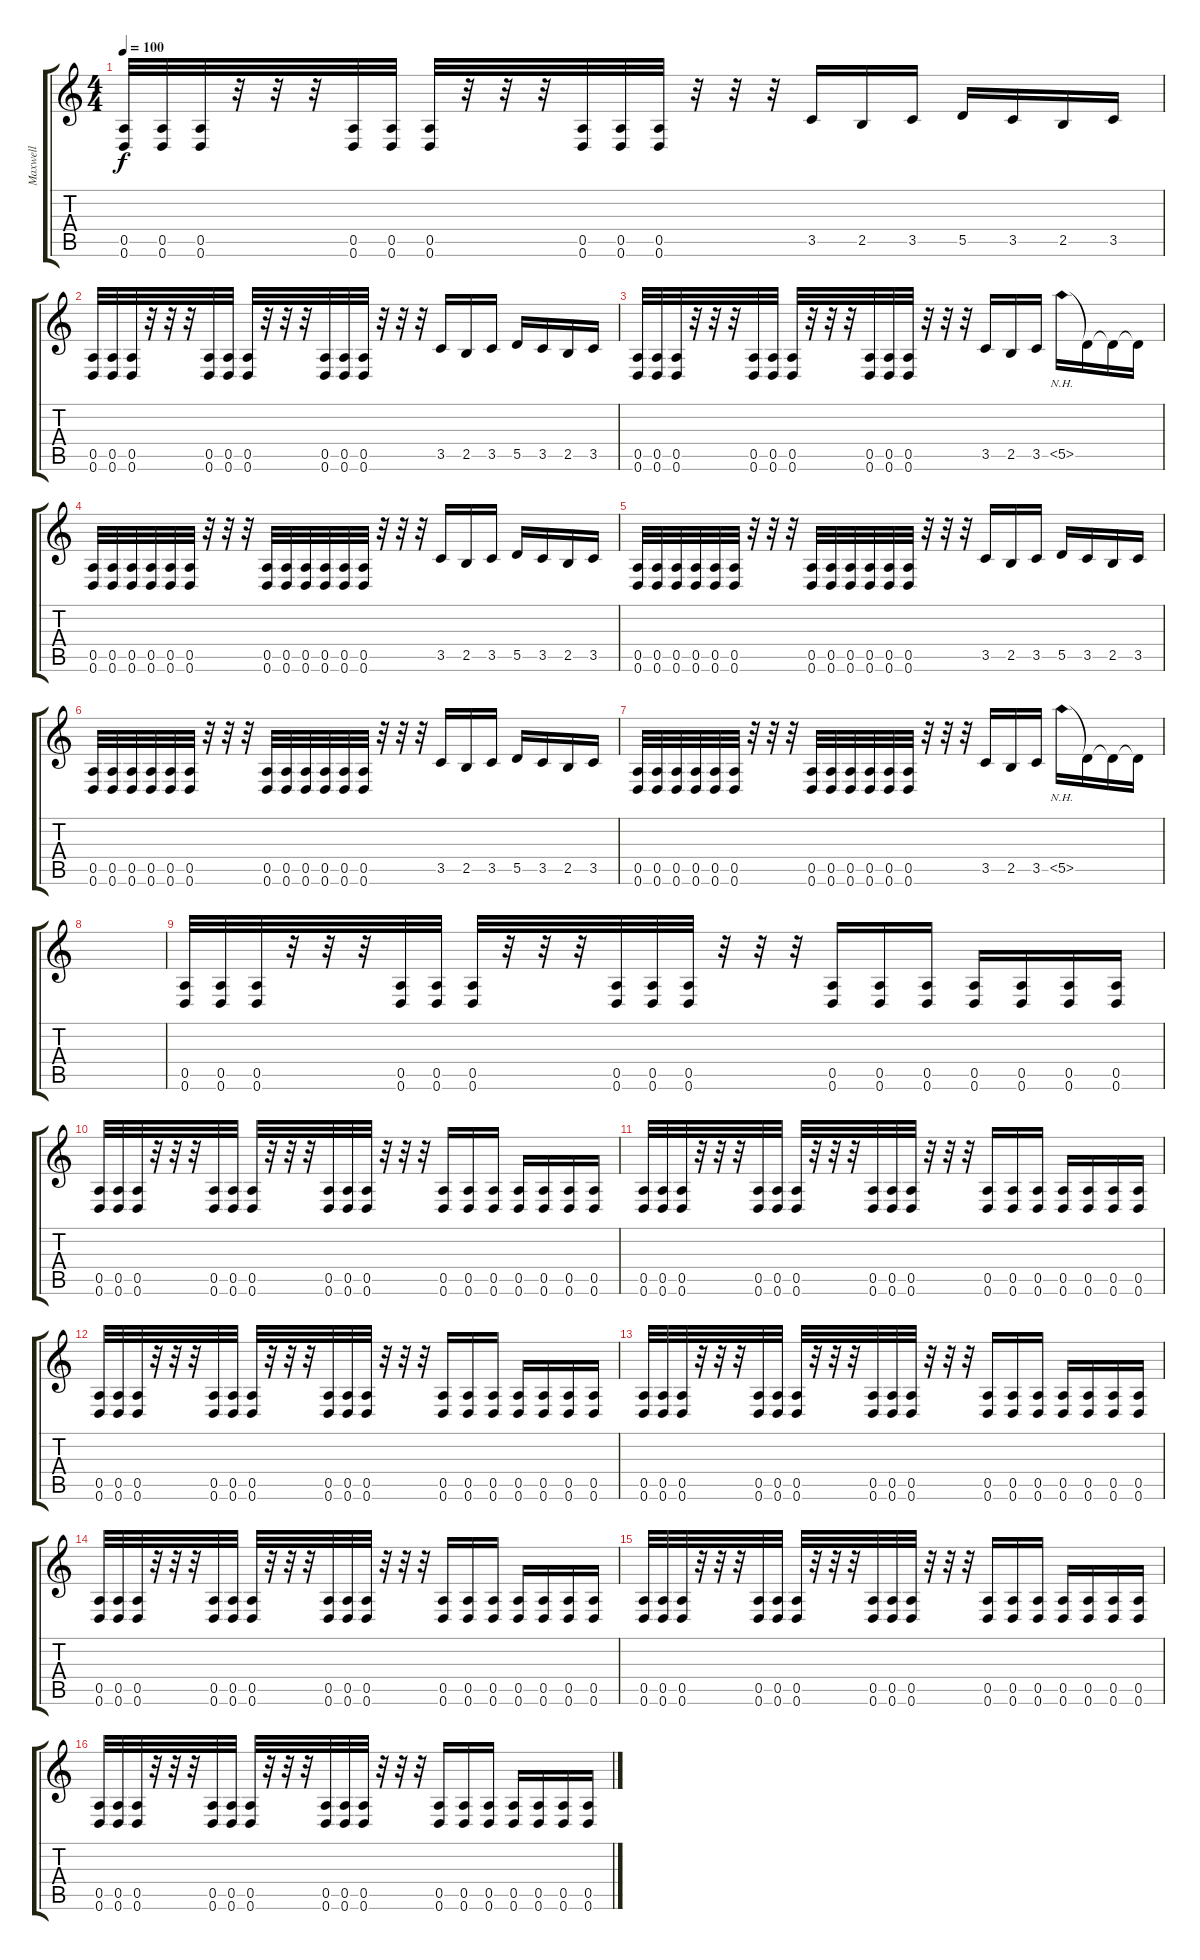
\track ("Maxwell" "Maxwell") {instrument distortionguitar}
\staff {score tabs}
\tuning (E4 B3 G3 D3 A2 D2) {hide}
\ts (4 4)
\tempo 100
\clef g2
\ks c
(0.5 0.6).32{dy f} (0.5 0.6).32 (0.5 0.6).32 r.32 r.32 r.32 (0.5 0.6).32 (0.5 0.6).32 (0.5 0.6).32 r.32 r.32 r.32 (0.5 0.6).32 (0.5 0.6).32 (0.5 0.6).32 r.32 r.32 r.32 3.5.16 2.5.16 3.5.16 5.5.16 3.5.16 2.5.16 3.5.16 |
(0.5 0.6).32 (0.5 0.6).32 (0.5 0.6).32 r.32 r.32 r.32 (0.5 0.6).32 (0.5 0.6).32 (0.5 0.6).32 r.32 r.32 r.32 (0.5 0.6).32 (0.5 0.6).32 (0.5 0.6).32 r.32 r.32 r.32 3.5.16 2.5.16 3.5.16 5.5.16 3.5.16 2.5.16 3.5.16 |
(0.5 0.6).32 (0.5 0.6).32 (0.5 0.6).32 r.32 r.32 r.32 (0.5 0.6).32 (0.5 0.6).32 (0.5 0.6).32 r.32 r.32 r.32 (0.5 0.6).32 (0.5 0.6).32 (0.5 0.6).32 r.32 r.32 r.32 3.5.16 2.5.16 3.5.16 5.5{nh}.16 5.5{t}.16 5.5{t}.16 5.5{t}.16 |
(0.5 0.6).32 (0.5 0.6).32 (0.5 0.6).32 (0.5 0.6).32 (0.5 0.6).32 (0.5 0.6).32 r.32 r.32 r.32 (0.5 0.6).32 (0.5 0.6).32 (0.5 0.6).32 (0.5 0.6).32 (0.5 0.6).32 (0.5 0.6).32 r.32 r.32 r.32 3.5.16 2.5.16 3.5.16 5.5.16 3.5.16 2.5.16 3.5.16 |
(0.5 0.6).32 (0.5 0.6).32 (0.5 0.6).32 (0.5 0.6).32 (0.5 0.6).32 (0.5 0.6).32 r.32 r.32 r.32 (0.5 0.6).32 (0.5 0.6).32 (0.5 0.6).32 (0.5 0.6).32 (0.5 0.6).32 (0.5 0.6).32 r.32 r.32 r.32 3.5.16 2.5.16 3.5.16 5.5.16 3.5.16 2.5.16 3.5.16 |
(0.5 0.6).32 (0.5 0.6).32 (0.5 0.6).32 (0.5 0.6).32 (0.5 0.6).32 (0.5 0.6).32 r.32 r.32 r.32 (0.5 0.6).32 (0.5 0.6).32 (0.5 0.6).32 (0.5 0.6).32 (0.5 0.6).32 (0.5 0.6).32 r.32 r.32 r.32 3.5.16 2.5.16 3.5.16 5.5.16 3.5.16 2.5.16 3.5.16 |
(0.5 0.6).32 (0.5 0.6).32 (0.5 0.6).32 (0.5 0.6).32 (0.5 0.6).32 (0.5 0.6).32 r.32 r.32 r.32 (0.5 0.6).32 (0.5 0.6).32 (0.5 0.6).32 (0.5 0.6).32 (0.5 0.6).32 (0.5 0.6).32 r.32 r.32 r.32 3.5.16 2.5.16 3.5.16 5.5{nh}.16 5.5{t}.16 5.5{t}.16 5.5{t}.16 |
|
(0.5 0.6).32 (0.5 0.6).32 (0.5 0.6).32 r.32 r.32 r.32 (0.5 0.6).32 (0.5 0.6).32 (0.5 0.6).32 r.32 r.32 r.32 (0.5 0.6).32 (0.5 0.6).32 (0.5 0.6).32 r.32 r.32 r.32 (0.5 0.6).16 (0.5 0.6).16 (0.5 0.6).16 (0.5 0.6).16 (0.5 0.6).16 (0.5 0.6).16 (0.5 0.6).16 |
(0.5 0.6).32 (0.5 0.6).32 (0.5 0.6).32 r.32 r.32 r.32 (0.5 0.6).32 (0.5 0.6).32 (0.5 0.6).32 r.32 r.32 r.32 (0.5 0.6).32 (0.5 0.6).32 (0.5 0.6).32 r.32 r.32 r.32 (0.5 0.6).16 (0.5 0.6).16 (0.5 0.6).16 (0.5 0.6).16 (0.5 0.6).16 (0.5 0.6).16 (0.5 0.6).16 |
(0.5 0.6).32 (0.5 0.6).32 (0.5 0.6).32 r.32 r.32 r.32 (0.5 0.6).32 (0.5 0.6).32 (0.5 0.6).32 r.32 r.32 r.32 (0.5 0.6).32 (0.5 0.6).32 (0.5 0.6).32 r.32 r.32 r.32 (0.5 0.6).16 (0.5 0.6).16 (0.5 0.6).16 (0.5 0.6).16 (0.5 0.6).16 (0.5 0.6).16 (0.5 0.6).16 |
(0.5 0.6).32 (0.5 0.6).32 (0.5 0.6).32 r.32 r.32 r.32 (0.5 0.6).32 (0.5 0.6).32 (0.5 0.6).32 r.32 r.32 r.32 (0.5 0.6).32 (0.5 0.6).32 (0.5 0.6).32 r.32 r.32 r.32 (0.5 0.6).16 (0.5 0.6).16 (0.5 0.6).16 (0.5 0.6).16 (0.5 0.6).16 (0.5 0.6).16 (0.5 0.6).16 |
(0.5 0.6).32 (0.5 0.6).32 (0.5 0.6).32 r.32 r.32 r.32 (0.5 0.6).32 (0.5 0.6).32 (0.5 0.6).32 r.32 r.32 r.32 (0.5 0.6).32 (0.5 0.6).32 (0.5 0.6).32 r.32 r.32 r.32 (0.5 0.6).16 (0.5 0.6).16 (0.5 0.6).16 (0.5 0.6).16 (0.5 0.6).16 (0.5 0.6).16 (0.5 0.6).16 |
(0.5 0.6).32 (0.5 0.6).32 (0.5 0.6).32 r.32 r.32 r.32 (0.5 0.6).32 (0.5 0.6).32 (0.5 0.6).32 r.32 r.32 r.32 (0.5 0.6).32 (0.5 0.6).32 (0.5 0.6).32 r.32 r.32 r.32 (0.5 0.6).16 (0.5 0.6).16 (0.5 0.6).16 (0.5 0.6).16 (0.5 0.6).16 (0.5 0.6).16 (0.5 0.6).16 |
(0.5 0.6).32 (0.5 0.6).32 (0.5 0.6).32 r.32 r.32 r.32 (0.5 0.6).32 (0.5 0.6).32 (0.5 0.6).32 r.32 r.32 r.32 (0.5 0.6).32 (0.5 0.6).32 (0.5 0.6).32 r.32 r.32 r.32 (0.5 0.6).16 (0.5 0.6).16 (0.5 0.6).16 (0.5 0.6).16 (0.5 0.6).16 (0.5 0.6).16 (0.5 0.6).16 |
(0.5 0.6).32 (0.5 0.6).32 (0.5 0.6).32 r.32 r.32 r.32 (0.5 0.6).32 (0.5 0.6).32 (0.5 0.6).32 r.32 r.32 r.32 (0.5 0.6).32 (0.5 0.6).32 (0.5 0.6).32 r.32 r.32 r.32 (0.5 0.6).16 (0.5 0.6).16 (0.5 0.6).16 (0.5 0.6).16 (0.5 0.6).16 (0.5 0.6).16 (0.5 0.6).16
